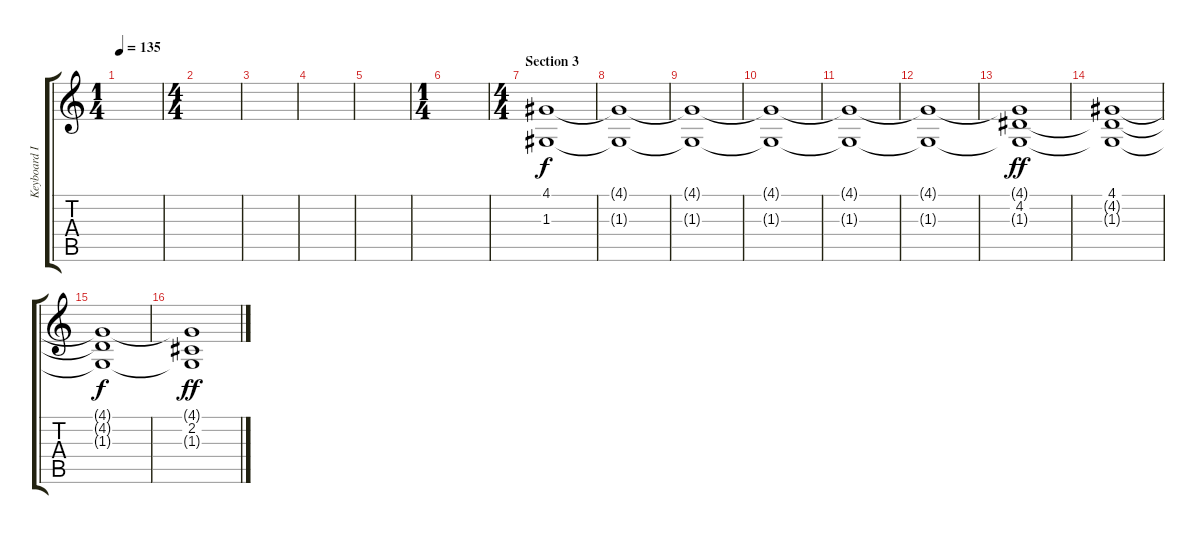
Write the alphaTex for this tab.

\track ("Keyboard III" "Keyboard I") {instrument synthstrings1}
\staff {score tabs}
\tuning (E4 B3 G3 D3 A2 E2) {hide}
\ts (1 4)
\tempo 135
\clef g2
\ks c
|
\ts (4 4)
|
|
|
|
\ts (1 4)
|
\ts (4 4)
\section ("" "Section 3")
(4.1 1.3).1{volume 4} |
(4.1{t} 1.3{t}).1{volume 5} |
(4.1{t} 1.3{t}).1{volume 6} |
(4.1{t} 1.3{t}).1{volume 7} |
(4.1{t} 1.3{t}).1{volume 7} |
(4.1{t} 1.3{t}).1{volume 8} |
(4.1{t} 4.2 1.3{t}).1{dy ff} |
(4.1 4.2{t} 1.3{t}).1 |
(4.1{t} 4.2{t} 1.3{t}).1{dy f} |
(4.1{t} 2.2 1.3{t}).1{dy ff}
